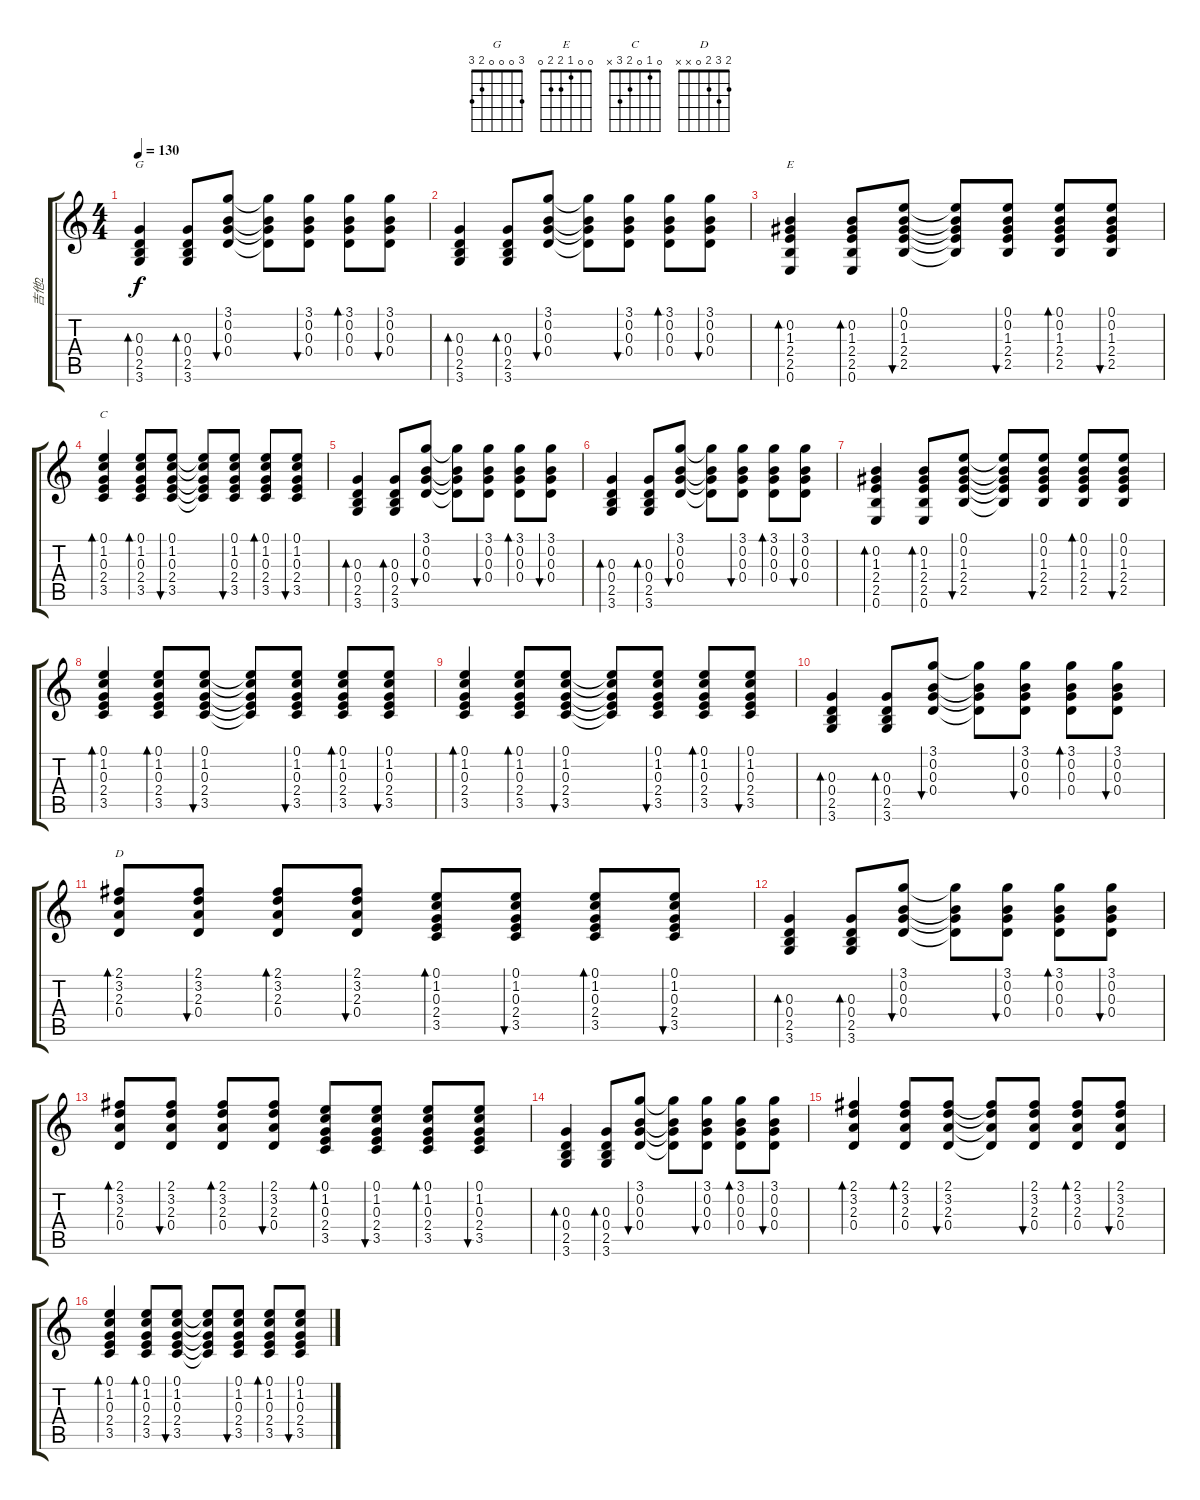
\track ("吉他2" "吉他2") {instrument acousticguitarsteel}
\staff {score tabs}
\tuning (E4 B3 G3 D3 A2 E2) {hide}
\chord ("G" 3 0 0 0 2 3)
\chord ("E" 0 0 1 2 2 0)
\chord ("C" 0 1 0 2 3 x)
\chord ("D" 2 3 2 0 x x)
\ts (4 4)
\tempo 130
\clef g2
\ks c
(0.3 0.4 2.5 3.6).4{bd 60 ch "G" dy f} (0.3 0.4 2.5 3.6).8{bd 60} (3.1 0.2 0.3 0.4).8{bu 60} (3.1{t} 0.2{t} 0.3{t} 0.4{t}).8 (3.1 0.2 0.3 0.4).8{bu 60} (3.1 0.2 0.3 0.4).8{bd 60} (3.1 0.2 0.3 0.4).8{bu 60} |
(0.3 0.4 2.5 3.6).4{bd 60} (0.3 0.4 2.5 3.6).8{bd 60} (3.1 0.2 0.3 0.4).8{bu 60} (3.1{t} 0.2{t} 0.3{t} 0.4{t}).8 (3.1 0.2 0.3 0.4).8{bu 60} (3.1 0.2 0.3 0.4).8{bd 60} (3.1 0.2 0.3 0.4).8{bu 60} |
(0.2 1.3 2.4 2.5 0.6).4{bd 60 ch "E"} (0.2 1.3 2.4 2.5 0.6).8{bd 60} (0.1 0.2 1.3 2.4 2.5).8{bu 60} (0.1{t} 0.2{t} 1.3{t} 2.4{t} 2.5{t}).8 (0.1 0.2 1.3 2.4 2.5).8{bu 60} (0.1 0.2 1.3 2.4 2.5).8{bd 60} (0.1 0.2 1.3 2.4 2.5).8{bu 60} |
(0.1 1.2 0.3 2.4 3.5).4{bd 60 ch "C"} (0.1 1.2 0.3 2.4 3.5).8{bd 60} (0.1 1.2 0.3 2.4 3.5).8{bu 60} (0.1{t} 1.2{t} 0.3{t} 2.4{t} 3.5{t}).8 (0.1 1.2 0.3 2.4 3.5).8{bu 60} (0.1 1.2 0.3 2.4 3.5).8{bd 60} (0.1 1.2 0.3 2.4 3.5).8{bu 60} |
(0.3 0.4 2.5 3.6).4{bd 60} (0.3 0.4 2.5 3.6).8{bd 60} (3.1 0.2 0.3 0.4).8{bu 60} (3.1{t} 0.2{t} 0.3{t} 0.4{t}).8 (3.1 0.2 0.3 0.4).8{bu 60} (3.1 0.2 0.3 0.4).8{bd 60} (3.1 0.2 0.3 0.4).8{bu 60} |
(0.3 0.4 2.5 3.6).4{bd 60} (0.3 0.4 2.5 3.6).8{bd 60} (3.1 0.2 0.3 0.4).8{bu 60} (3.1{t} 0.2{t} 0.3{t} 0.4{t}).8 (3.1 0.2 0.3 0.4).8{bu 60} (3.1 0.2 0.3 0.4).8{bd 60} (3.1 0.2 0.3 0.4).8{bu 60} |
(0.2 1.3 2.4 2.5 0.6).4{bd 60} (0.2 1.3 2.4 2.5 0.6).8{bd 60} (0.1 0.2 1.3 2.4 2.5).8{bu 60} (0.1{t} 0.2{t} 1.3{t} 2.4{t} 2.5{t}).8 (0.1 0.2 1.3 2.4 2.5).8{bu 60} (0.1 0.2 1.3 2.4 2.5).8{bd 60} (0.1 0.2 1.3 2.4 2.5).8{bu 60} |
(0.1 1.2 0.3 2.4 3.5).4{bd 60} (0.1 1.2 0.3 2.4 3.5).8{bd 60} (0.1 1.2 0.3 2.4 3.5).8{bu 60} (0.1{t} 1.2{t} 0.3{t} 2.4{t} 3.5{t}).8 (0.1 1.2 0.3 2.4 3.5).8{bu 60} (0.1 1.2 0.3 2.4 3.5).8{bd 60} (0.1 1.2 0.3 2.4 3.5).8{bu 60} |
(0.1 1.2 0.3 2.4 3.5).4{bd 60} (0.1 1.2 0.3 2.4 3.5).8{bd 60} (0.1 1.2 0.3 2.4 3.5).8{bu 60} (0.1{t} 1.2{t} 0.3{t} 2.4{t} 3.5{t}).8 (0.1 1.2 0.3 2.4 3.5).8{bu 60} (0.1 1.2 0.3 2.4 3.5).8{bd 60} (0.1 1.2 0.3 2.4 3.5).8{bu 60} |
(0.3 0.4 2.5 3.6).4{bd 60} (0.3 0.4 2.5 3.6).8{bd 60} (3.1 0.2 0.3 0.4).8{bu 60} (3.1{t} 0.2{t} 0.3{t} 0.4{t}).8 (3.1 0.2 0.3 0.4).8{bu 60} (3.1 0.2 0.3 0.4).8{bd 60} (3.1 0.2 0.3 0.4).8{bu 60} |
(2.1 3.2 2.3 0.4).8{bd 60 ch "D"} (2.1 3.2 2.3 0.4).8{bu 60} (2.1 3.2 2.3 0.4).8{bd 60} (2.1 3.2 2.3 0.4).8{bu 60} (0.1 1.2 0.3 2.4 3.5).8{bd 60} (0.1 1.2 0.3 2.4 3.5).8{bu 60} (0.1 1.2 0.3 2.4 3.5).8{bd 60} (0.1 1.2 0.3 2.4 3.5).8{bu 60} |
(0.3 0.4 2.5 3.6).4{bd 60} (0.3 0.4 2.5 3.6).8{bd 60} (3.1 0.2 0.3 0.4).8{bu 60} (3.1{t} 0.2{t} 0.3{t} 0.4{t}).8 (3.1 0.2 0.3 0.4).8{bu 60} (3.1 0.2 0.3 0.4).8{bd 60} (3.1 0.2 0.3 0.4).8{bu 60} |
(2.1 3.2 2.3 0.4).8{bd 60} (2.1 3.2 2.3 0.4).8{bu 60} (2.1 3.2 2.3 0.4).8{bd 60} (2.1 3.2 2.3 0.4).8{bu 60} (0.1 1.2 0.3 2.4 3.5).8{bd 60} (0.1 1.2 0.3 2.4 3.5).8{bu 60} (0.1 1.2 0.3 2.4 3.5).8{bd 60} (0.1 1.2 0.3 2.4 3.5).8{bu 60} |
(0.3 0.4 2.5 3.6).4{bd 60} (0.3 0.4 2.5 3.6).8{bd 60} (3.1 0.2 0.3 0.4).8{bu 60} (3.1{t} 0.2{t} 0.3{t} 0.4{t}).8 (3.1 0.2 0.3 0.4).8{bu 60} (3.1 0.2 0.3 0.4).8{bd 60} (3.1 0.2 0.3 0.4).8{bu 60} |
(2.1 3.2 2.3 0.4).4{bd 60} (2.1 3.2 2.3 0.4).8{bd 60} (2.1 3.2 2.3 0.4).8{bu 60} (2.1{t} 3.2{t} 2.3{t} 0.4{t}).8 (2.1 3.2 2.3 0.4).8{bu 60} (2.1 3.2 2.3 0.4).8{bd 60} (2.1 3.2 2.3 0.4).8{bu 60} |
(0.1 1.2 0.3 2.4 3.5).4{bd 60} (0.1 1.2 0.3 2.4 3.5).8{bd 60} (0.1 1.2 0.3 2.4 3.5).8{bu 60} (0.1{t} 1.2{t} 0.3{t} 2.4{t} 3.5{t}).8 (0.1 1.2 0.3 2.4 3.5).8{bu 60} (0.1 1.2 0.3 2.4 3.5).8{bd 60} (0.1 1.2 0.3 2.4 3.5).8{bu 60}
